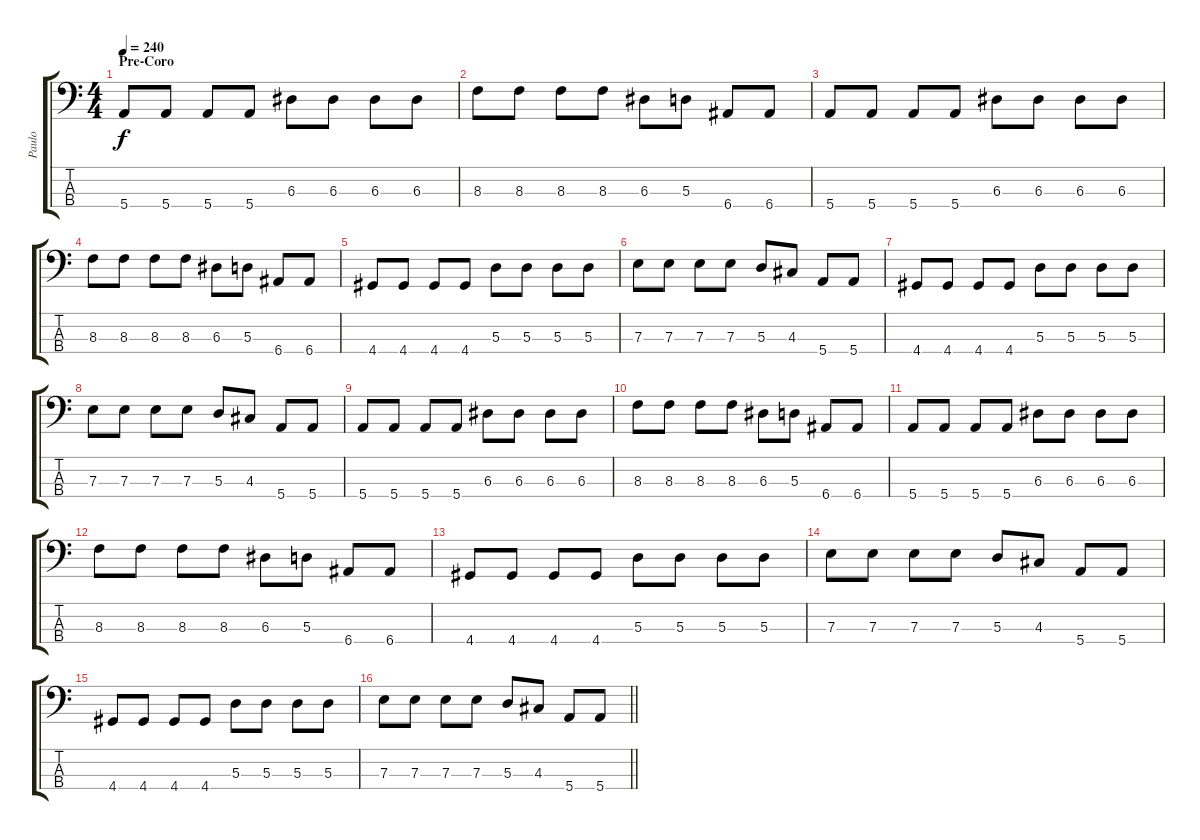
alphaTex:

\track ("Paulo" "Paulo") {instrument electricbasspick}
\staff {score tabs}
\tuning (G2 D2 A1 E1) {hide}
\ts (4 4)
\section ("" "Pre-Coro")
\tempo 240
\clef f4
\ks c
5.4.8{dy f} 5.4.8 5.4.8 5.4.8 6.3.8 6.3.8 6.3.8 6.3.8 |
8.3.8 8.3.8 8.3.8 8.3.8 6.3.8 5.3.8 6.4.8 6.4.8 |
5.4.8 5.4.8 5.4.8 5.4.8 6.3.8 6.3.8 6.3.8 6.3.8 |
8.3.8 8.3.8 8.3.8 8.3.8 6.3.8 5.3.8 6.4.8 6.4.8 |
4.4.8 4.4.8 4.4.8 4.4.8 5.3.8 5.3.8 5.3.8 5.3.8 |
7.3.8 7.3.8 7.3.8 7.3.8 5.3.8 4.3.8 5.4.8 5.4.8 |
4.4.8 4.4.8 4.4.8 4.4.8 5.3.8 5.3.8 5.3.8 5.3.8 |
7.3.8 7.3.8 7.3.8 7.3.8 5.3.8 4.3.8 5.4.8 5.4.8 |
5.4.8 5.4.8 5.4.8 5.4.8 6.3.8 6.3.8 6.3.8 6.3.8 |
8.3.8 8.3.8 8.3.8 8.3.8 6.3.8 5.3.8 6.4.8 6.4.8 |
5.4.8 5.4.8 5.4.8 5.4.8 6.3.8 6.3.8 6.3.8 6.3.8 |
8.3.8 8.3.8 8.3.8 8.3.8 6.3.8 5.3.8 6.4.8 6.4.8 |
4.4.8 4.4.8 4.4.8 4.4.8 5.3.8 5.3.8 5.3.8 5.3.8 |
7.3.8 7.3.8 7.3.8 7.3.8 5.3.8 4.3.8 5.4.8 5.4.8 |
4.4.8 4.4.8 4.4.8 4.4.8 5.3.8 5.3.8 5.3.8 5.3.8 |
\barLineRight lightlight
7.3.8 7.3.8 7.3.8 7.3.8 5.3.8 4.3.8 5.4.8 5.4.8
